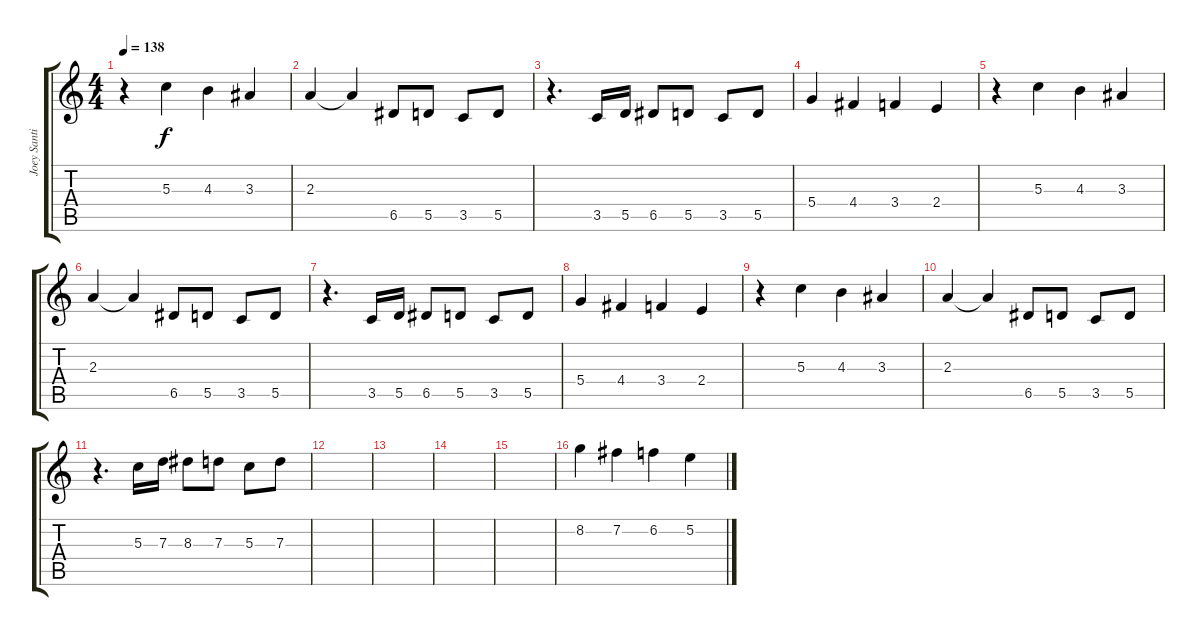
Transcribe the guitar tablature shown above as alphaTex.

\track ("Joey Santiago" "Joey Santi") {instrument electricguitarjazz}
\staff {score tabs}
\tuning (E4 B3 G3 D3 A2 E2) {hide}
\ts (4 4)
\section ("" "")
\tempo 138
\clef g2
\ks c
r.4{dy f} 5.3.4 4.3.4 3.3.4 |
2.3.4 2.3{t}.4 6.5.8 5.5.8 3.5.8 5.5.8 |
r.4{d} 3.5.16 5.5.16 6.5.8 5.5.8 3.5.8 5.5.8 |
5.4.4 4.4.4 3.4.4 2.4.4 |
r.4 5.3.4 4.3.4 3.3.4 |
2.3.4 2.3{t}.4 6.5.8 5.5.8 3.5.8 5.5.8 |
r.4{d} 3.5.16 5.5.16 6.5.8 5.5.8 3.5.8 5.5.8 |
5.4.4 4.4.4 3.4.4 2.4.4 |
r.4 5.3.4 4.3.4 3.3.4 |
2.3.4 2.3{t}.4 6.5.8 5.5.8 3.5.8 5.5.8 |
r.4{d} 5.3.16 7.3.16 8.3.8 7.3.8 5.3.8 7.3.8 |
|
|
|
|
8.2.4 7.2.4 6.2.4 5.2.4
